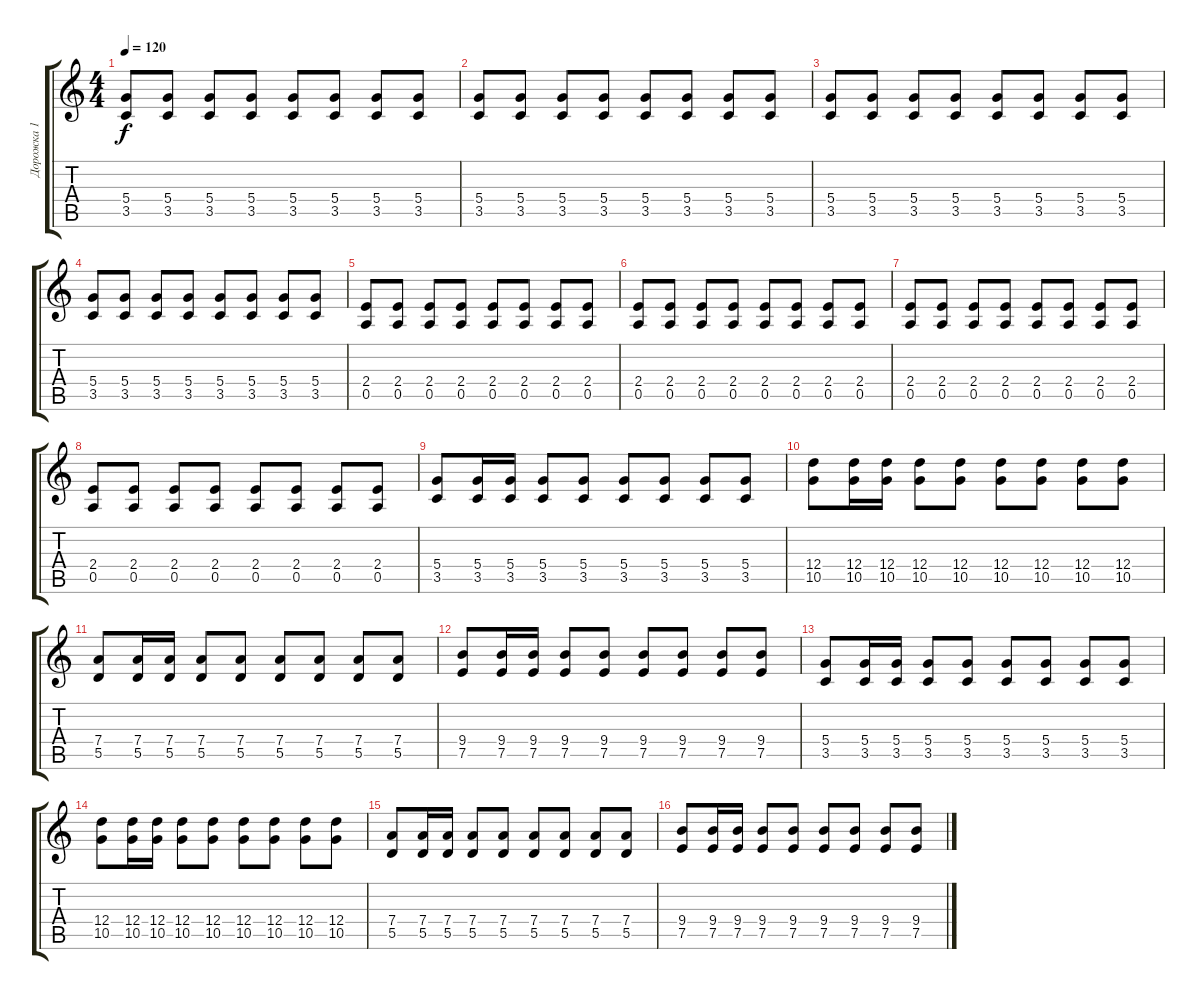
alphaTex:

\track ("Дорожка 1" "Дорожка 1") {instrument distortionguitar}
\staff {score tabs}
\tuning (E4 B3 G3 D3 A2 E2) {hide}
\ts (4 4)
\tempo 120
\clef g2
\ks c
(5.4 3.5).8{dy f} (5.4 3.5).8 (5.4 3.5).8 (5.4 3.5).8 (5.4 3.5).8 (5.4 3.5).8 (5.4 3.5).8 (5.4 3.5).8 |
(5.4 3.5).8 (5.4 3.5).8 (5.4 3.5).8 (5.4 3.5).8 (5.4 3.5).8 (5.4 3.5).8 (5.4 3.5).8 (5.4 3.5).8 |
(5.4 3.5).8 (5.4 3.5).8 (5.4 3.5).8 (5.4 3.5).8 (5.4 3.5).8 (5.4 3.5).8 (5.4 3.5).8 (5.4 3.5).8 |
(5.4 3.5).8 (5.4 3.5).8 (5.4 3.5).8 (5.4 3.5).8 (5.4 3.5).8 (5.4 3.5).8 (5.4 3.5).8 (5.4 3.5).8 |
(2.4 0.5).8 (2.4 0.5).8 (2.4 0.5).8 (2.4 0.5).8 (2.4 0.5).8 (2.4 0.5).8 (2.4 0.5).8 (2.4 0.5).8 |
(2.4 0.5).8 (2.4 0.5).8 (2.4 0.5).8 (2.4 0.5).8 (2.4 0.5).8 (2.4 0.5).8 (2.4 0.5).8 (2.4 0.5).8 |
(2.4 0.5).8 (2.4 0.5).8 (2.4 0.5).8 (2.4 0.5).8 (2.4 0.5).8 (2.4 0.5).8 (2.4 0.5).8 (2.4 0.5).8 |
(2.4 0.5).8 (2.4 0.5).8 (2.4 0.5).8 (2.4 0.5).8 (2.4 0.5).8 (2.4 0.5).8 (2.4 0.5).8 (2.4 0.5).8 |
(5.4 3.5).8 (5.4 3.5).16 (5.4 3.5).16 (5.4 3.5).8 (5.4 3.5).8 (5.4 3.5).8 (5.4 3.5).8 (5.4 3.5).8 (5.4 3.5).8 |
(12.4 10.5).8 (12.4 10.5).16 (12.4 10.5).16 (12.4 10.5).8 (12.4 10.5).8 (12.4 10.5).8 (12.4 10.5).8 (12.4 10.5).8 (12.4 10.5).8 |
(7.4 5.5).8 (7.4 5.5).16 (7.4 5.5).16 (7.4 5.5).8 (7.4 5.5).8 (7.4 5.5).8 (7.4 5.5).8 (7.4 5.5).8 (7.4 5.5).8 |
(9.4 7.5).8 (9.4 7.5).16 (9.4 7.5).16 (9.4 7.5).8 (9.4 7.5).8 (9.4 7.5).8 (9.4 7.5).8 (9.4 7.5).8 (9.4 7.5).8 |
(5.4 3.5).8 (5.4 3.5).16 (5.4 3.5).16 (5.4 3.5).8 (5.4 3.5).8 (5.4 3.5).8 (5.4 3.5).8 (5.4 3.5).8 (5.4 3.5).8 |
(12.4 10.5).8 (12.4 10.5).16 (12.4 10.5).16 (12.4 10.5).8 (12.4 10.5).8 (12.4 10.5).8 (12.4 10.5).8 (12.4 10.5).8 (12.4 10.5).8 |
(7.4 5.5).8 (7.4 5.5).16 (7.4 5.5).16 (7.4 5.5).8 (7.4 5.5).8 (7.4 5.5).8 (7.4 5.5).8 (7.4 5.5).8 (7.4 5.5).8 |
(9.4 7.5).8 (9.4 7.5).16 (9.4 7.5).16 (9.4 7.5).8 (9.4 7.5).8 (9.4 7.5).8 (9.4 7.5).8 (9.4 7.5).8 (9.4 7.5).8
